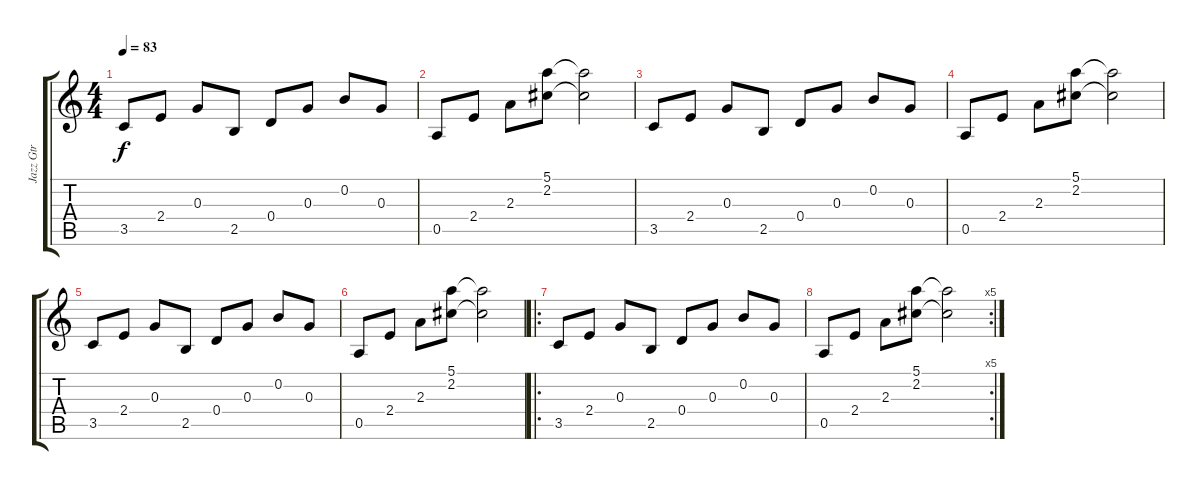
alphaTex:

\track ("Jazz Gtr" "Jazz Gtr") {instrument electricguitarjazz}
\staff {score tabs}
\tuning (E4 B3 G3 D3 A2 E2) {hide}
\ts (4 4)
\tempo 83
\clef g2
\ks c
3.5.8{dy f} 2.4.8 0.3.8 2.5.8 0.4.8 0.3.8 0.2.8 0.3.8 |
0.5.8 2.4.8 2.3.8 (5.1 2.2).8 (5.1{t} 2.2{t}).2 |
3.5.8 2.4.8 0.3.8 2.5.8 0.4.8 0.3.8 0.2.8 0.3.8 |
0.5.8 2.4.8 2.3.8 (5.1 2.2).8 (5.1{t} 2.2{t}).2 |
3.5.8 2.4.8 0.3.8 2.5.8 0.4.8 0.3.8 0.2.8 0.3.8 |
0.5.8 2.4.8 2.3.8 (5.1 2.2).8 (5.1{t} 2.2{t}).2 |
\ro
3.5.8 2.4.8 0.3.8 2.5.8 0.4.8 0.3.8 0.2.8 0.3.8 |
\rc 5
0.5.8 2.4.8 2.3.8 (5.1 2.2).8 (5.1{t} 2.2{t}).2
